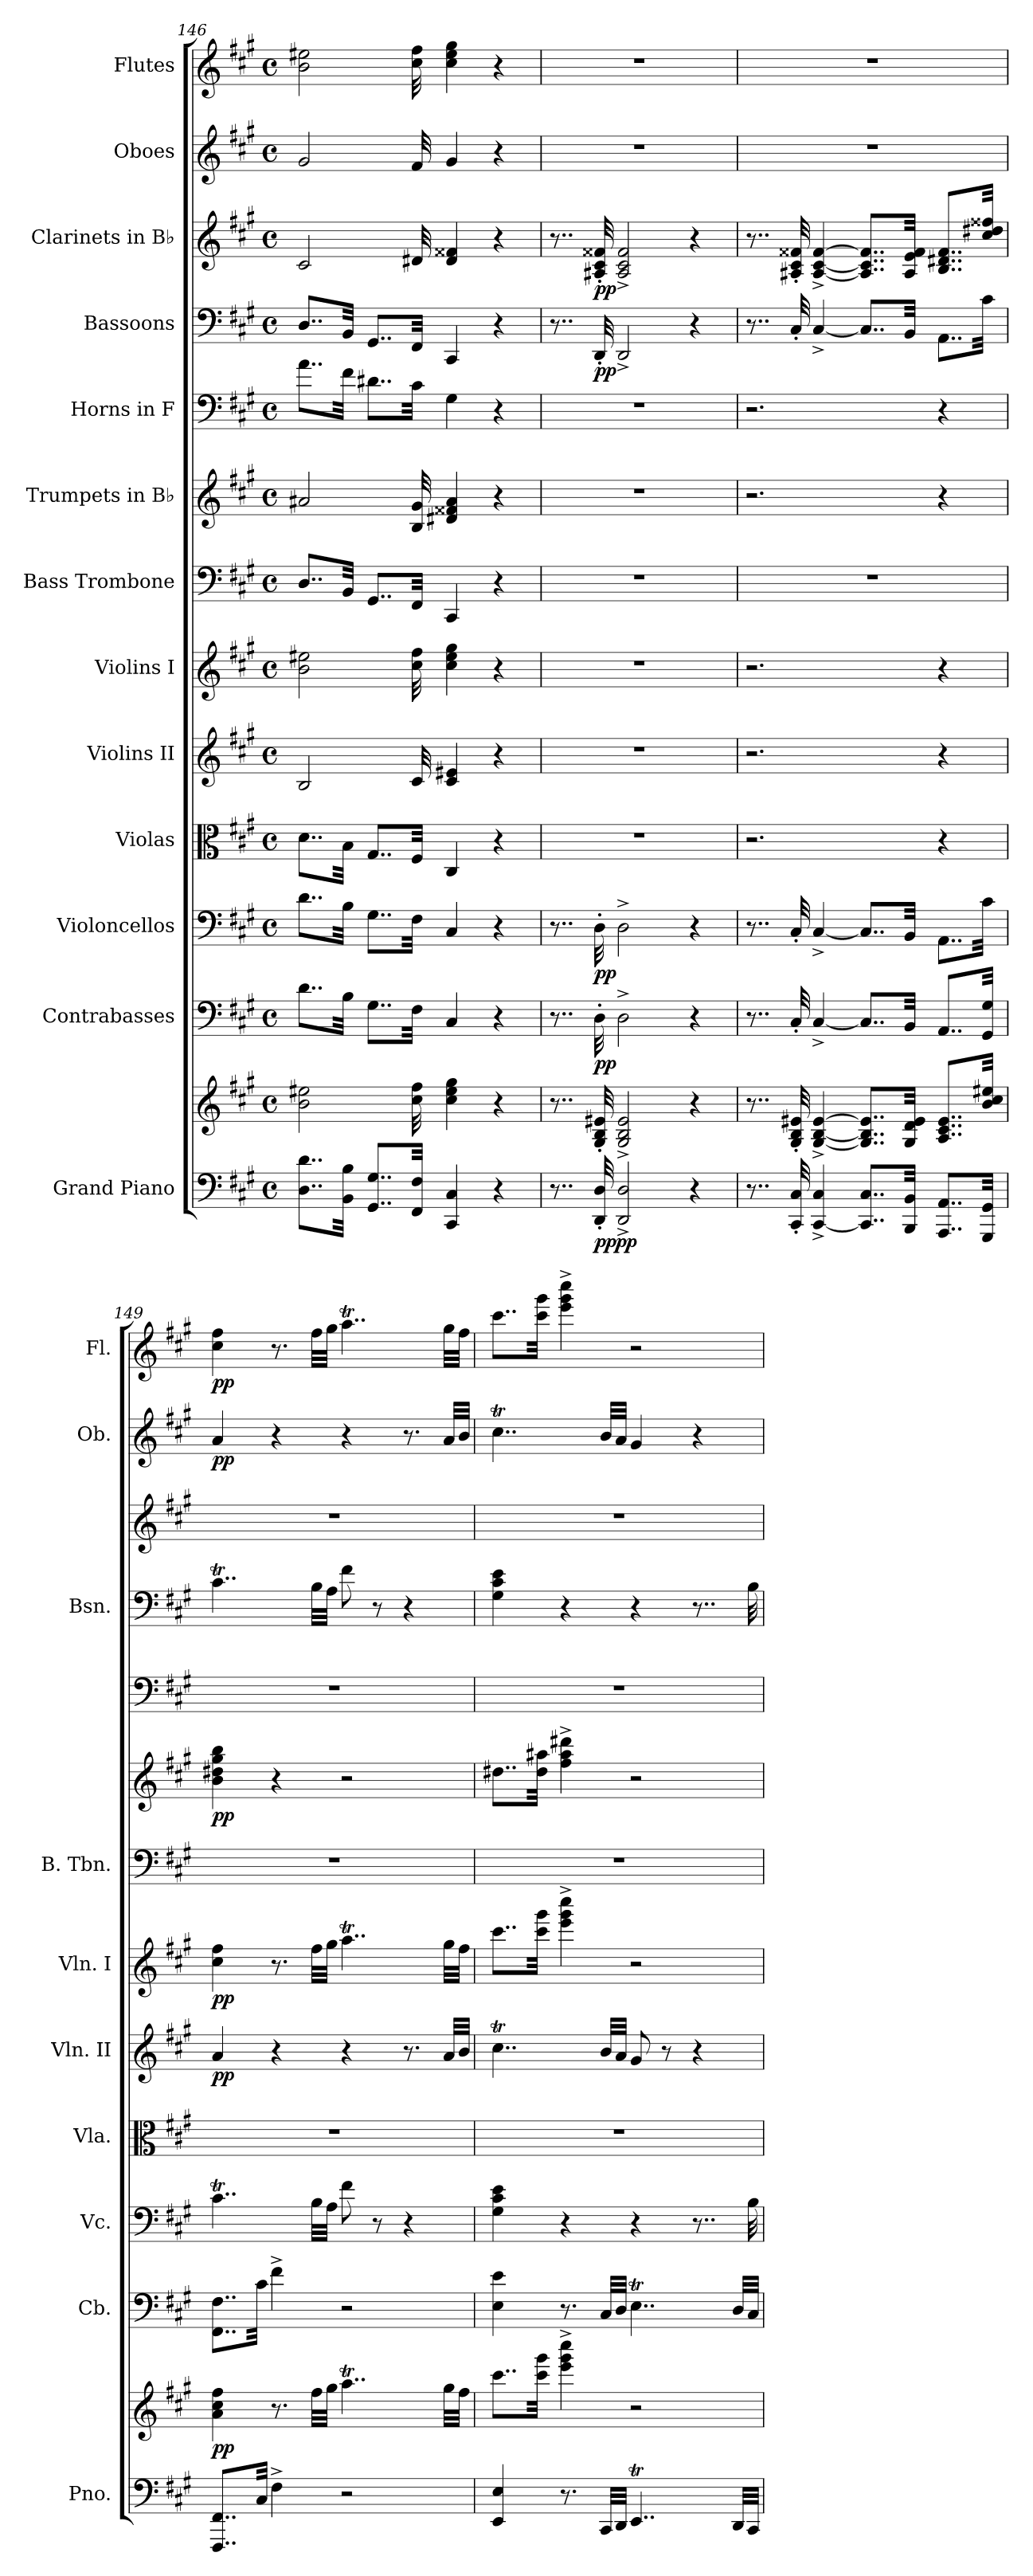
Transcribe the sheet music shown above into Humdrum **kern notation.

**kern	**kern	**dynam	**kern	**dynam	**kern	**dynam	**kern	**kern	**dynam	**kern	**dynam	**kern	**kern	**dynam	**kern	**kern	**dynam	**kern	**dynam	**kern	**dynam	**kern	**dynam
*part13	*part13	*part13	*part12	*part12	*part11	*part11	*part10	*part9	*part9	*part8	*part8	*part7	*part6	*part6	*part5	*part4	*part4	*part3	*part3	*part2	*part2	*part1	*part1
*staff14	*staff13	*staff13/14	*staff12	*staff12	*staff11	*staff11	*staff10	*staff9	*staff9	*staff8	*staff8	*staff7	*staff6	*staff6	*staff5	*staff4	*staff4	*staff3	*staff3	*staff2	*staff2	*staff1	*staff1
*I"Grand Piano	*	*	*I"Contrabasses	*	*I"Violoncellos	*	*I"Violas	*I"Violins II	*	*I"Violins I	*	*I"Bass Trombone	*I"Trumpets in B♭	*	*I"Horns in F	*I"Bassoons	*	*I"Clarinets in B♭	*	*I"Oboes	*	*I"Flutes	*
*I'Pno.	*	*	*I'Cb.	*	*I'Vc.	*	*I'Vla.	*I'Vln. II	*	*I'Vln. I	*	*I'B. Tbn.	*	*	*	*I'Bsn.	*	*	*	*I'Ob.	*	*I'Fl.	*
*clefF4	*clefG2	*	*clefF4	*	*clefF4	*	*clefC3	*clefG2	*	*clefG2	*	*clefF4	*clefG2	*	*clefF4	*clefF4	*	*clefG2	*	*clefG2	*	*clefG2	*
*	*	*	*ITrd7c12	*	*	*	*	*	*	*	*	*	*ITrd1c2	*	*ITrd4c7	*	*	*ITrd1c2	*	*	*	*	*
*k[f#c#g#]	*k[f#c#g#]	*	*k[f#c#g#]	*	*k[f#c#g#]	*	*k[f#c#g#]	*k[f#c#g#]	*	*k[f#c#g#]	*	*k[f#c#g#]	*k[f#]	*	*k[f#c#]	*k[f#c#g#]	*	*k[f#]	*	*k[f#c#g#]	*	*k[f#c#g#]	*
*M4/4	*M4/4	*	*M4/4	*	*M4/4	*	*M4/4	*M4/4	*	*M4/4	*	*M4/4	*M4/4	*	*M4/4	*M4/4	*	*M4/4	*	*M4/4	*	*M4/4	*
*met(c)	*met(c)	*	*met(c)	*	*met(c)	*	*met(c)	*met(c)	*	*met(c)	*	*met(c)	*met(c)	*	*met(c)	*met(c)	*	*met(c)	*	*met(c)	*	*met(c)	*
=146	=146	=146	=146	=146	=146	=146	=146	=146	=146	=146	=146	=146	=146	=146	=146	=146	=146	=146	=146	=146	=146	=146	=146
!	!LO:N:vis=2	!	!	!	!	!	!	!LO:N:vis=2	!	!LO:N:vis=2	!	!	!LO:N:vis=2	!	!	!	!	!LO:N:vis=2	!	!LO:N:vis=2	!	!LO:N:vis=2	!
8..D\ 8..d\L	4...b\ 4...ee#X\	.	8..D\L	.	8..d\L	.	8..d\L	4...B/	.	4...b\ 4...ee#X\	.	8..D/L	4...g#X/	.	8..d\L	8..D/L	.	4...B/	.	4...g#/	.	4...b\ 4...ee#X\	.
32BB\ 32B\Jkk	.	.	32BB\Jkk	.	32B\Jkk	.	32B\Jkk	.	.	.	.	32BB/Jkk	.	.	32B\Jkk	32BB/Jkk	.	.	.	.	.	.	.
8..GG#/ 8..G#/L	.	.	8..GG#\L	.	8..G#\L	.	8..G#/L	.	.	.	.	8..GG#/L	.	.	8..G#X\L	8..GG#/L	.	.	.	.	.	.	.
32FF#/ 32F#/Jkk	32cc#\ 32ff#\	.	32FF#\Jkk	.	32F#\Jkk	.	32F#/Jkk	32c#/	.	32cc#\ 32ff#\	.	32FF#/Jkk	32A/ 32f#/	.	32F#\Jkk	32FF#/Jkk	.	32c#X/	.	32f#/	.	32cc#\ 32ff#\	.
4CC#/ 4C#/	4cc#\ 4ee#\ 4gg#\	.	4CC#/	.	4C#/	.	4C#/	4c#/ 4e#X/	.	4cc#\ 4ee#\ 4gg#\	.	4CC#/	4c#X/ 4e#X/ 4g#/	.	4C#\	4CC#/	.	4c#/ 4e#X/	.	4g#/	.	4cc#\ 4ee#\ 4gg#\	.
4r	4r	.	4r	.	4r	.	4r	4r	.	4r	.	4r	4r	.	4r	4r	.	4r	.	4r	.	4r	.
=147	=147	=147	=147	=147	=147	=147	=147	=147	=147	=147	=147	=147	=147	=147	=147	=147	=147	=147	=147	=147	=147	=147	=147
8..r	8..r	.	8..r	.	8..r	.	1r	1r	.	1r	.	1r	1r	.	1r	8..r	.	8..r	.	1r	.	1r	.
!	!	!LO:DY:b=2	!	!	!	!	!	!	!	!	!	!	!	!	!	!	!	!	!	!	!	!	!
!	!	!LO:DY:n=1:b	!	!LO:DY:b	!	!LO:DY:b	!	!	!	!	!	!	!	!	!	!	!LO:DY:b	!	!LO:DY:b	!	!	!	!
32DD/' 32D/'	32G#/' 32B/' 32e#X/'	pp pp	32DD'\	pp	32D'\	pp	.	.	.	.	.	.	.	.	.	32DD'/	pp	32G#X/' 32B/' 32e#X/'	pp	.	.	.	.
2DD/^ 2D/^	2G#/^ 2B/^ 2e#/^	.	2DD^\	.	2D^\	.	.	.	.	.	.	.	.	.	.	2DD^/	.	2G#/^ 2B/^ 2e#/^	.	.	.	.	.
4r	4r	.	4r	.	4r	.	.	.	.	.	.	.	.	.	.	4r	.	4r	.	.	.	.	.
!!LO:PB:g=z
=148	=148	=148	=148	=148	=148	=148	=148	=148	=148	=148	=148	=148	=148	=148	=148	=148	=148	=148	=148	=148	=148	=148	=148
8..r	8..r	.	8..r	.	8..r	.	2.r	2.r	.	2.r	.	1r	2.r	.	2.r	8..r	.	8..r	.	1r	.	1r	.
32CC#/' 32C#/'	32G#/' 32B/' 32e#X/'	.	32CC#'/	.	32C#'/	.	.	.	.	.	.	.	.	.	.	32C#'/	.	32G#X/' 32B/' 32e#X/'	.	.	.	.	.
[4CC#/^ 4C#/^	[4G#/^ [4B/^ [4e#/^	.	[4CC#^/	.	[4C#^/	.	.	.	.	.	.	.	.	.	.	[4C#^/	.	[4G#/^ [4B/^ [4e#/^	.	.	.	.	.
8..CC#/] 8..C#/L	8..G#/] 8..B/] 8..e#/]L	.	8..CC#/L]	.	8..C#/L]	.	.	.	.	.	.	.	.	.	.	8..C#/L]	.	8..G#/] 8..B/] 8..e#/]L	.	.	.	.	.
32BBB/ 32BB/Jkk	32G#/ 32d/ 32e#/Jkk	.	32BBB/Jkk	.	32BB/Jkk	.	.	.	.	.	.	.	.	.	.	32BB/Jkk	.	32G#/ 32d/ 32e#/Jkk	.	.	.	.	.
8..AAA/ 8..AA/L	8..A/ 8..c#/ 8..e#/L	.	8..AAA/L	.	8..AA\L	.	4r	4r	.	4r	.	.	4r	.	4r	8..AA\L	.	8..A/ 8..c#X/ 8..e#/L	.	.	.	.	.
32GGG#/ 32GG#/Jkk	32b/ 32cc#/ 32ee#X/Jkk	.	32GGG#/ 32GG#/Jkk	.	32c#\Jkk	.	.	.	.	.	.	.	.	.	.	32c#\Jkk	.	32b/ 32cc#X/ 32ee#X/Jkk	.	.	.	.	.
=149	=149	=149	=149	=149	=149	=149	=149	=149	=149	=149	=149	=149	=149	=149	=149	=149	=149	=149	=149	=149	=149	=149	=149
!	!	!LO:DY:b	!	!	!	!	!	!	!LO:DY:b	!	!LO:DY:b	!	!	!LO:DY:b	!	!	!	!	!	!	!LO:DY:b	!	!LO:DY:b
8..FFF#/ 8..FF#/L	4a\ 4cc#\ 4ff#\	pp	8..FFF#\ 8..FF#\L	.	4..c#t\	.	1r	4a/	pp	4cc#\ 4ff#\	pp	1r	4a\ 4cc#X\ 4ff#\ 4aa\	pp	1r	4..c#t\	.	1r	.	4a/	pp	4cc#\ 4ff#\	pp
32C#/Jkk	.	.	32C#\Jkk	.	.	.	.	.	.	.	.	.	.	.	.	.	.	.	.	.	.	.	.
4F#^\	8.r	.	4F#^\	.	.	.	.	4r	.	8.r	.	.	4r	.	.	.	.	.	.	4r	.	8.r	.
.	32ff#\LLL	.	.	.	32B\LLL	.	.	.	.	32ff#\LLL	.	.	.	.	.	32B\LLL	.	.	.	.	.	32ff#\LLL	.
.	32gg#\JJJ	.	.	.	32A\JJJ	.	.	.	.	32gg#\JJJ	.	.	.	.	.	32A\JJJ	.	.	.	.	.	32gg#\JJJ	.
2r	4..aaT\	.	2r	.	8f#\	.	.	4r	.	4..aaT\	.	.	2r	.	.	8f#\	.	.	.	4r	.	4..aaT\	.
.	.	.	.	.	8r	.	.	.	.	.	.	.	.	.	.	8r	.	.	.	.	.	.	.
.	.	.	.	.	4r	.	.	8.r	.	.	.	.	.	.	.	4r	.	.	.	8.r	.	.	.
.	32gg#\LLL	.	.	.	.	.	.	32a/LLL	.	32gg#\LLL	.	.	.	.	.	.	.	.	.	32a/LLL	.	32gg#\LLL	.
.	32ff#\JJJ	.	.	.	.	.	.	32b/JJJ	.	32ff#\JJJ	.	.	.	.	.	.	.	.	.	32b/JJJ	.	32ff#\JJJ	.
=150	=150	=150	=150	=150	=150	=150	=150	=150	=150	=150	=150	=150	=150	=150	=150	=150	=150	=150	=150	=150	=150	=150	=150
4EE/ 4E/	8..ccc#\L	.	4EE\ 4E\	.	4G#\ 4c#\ 4e\	.	1r	4..cc#t\	.	8..ccc#\L	.	1r	8..cc#X\L	.	1r	4G#\ 4c#\ 4e\	.	1r	.	4..cc#t\	.	8..ccc#\L	.
.	32ccc#\ 32ggg#\Jkk	.	.	.	.	.	.	.	.	32ccc#\ 32ggg#\Jkk	.	.	32cc#\ 32gg#X\Jkk	.	.	.	.	.	.	.	.	32ccc#\ 32ggg#\Jkk	.
8.r	4eee\^ 4ggg#\^ 4cccc#\^	.	8.r	.	4r	.	.	.	.	4eee\^ 4ggg#\^ 4cccc#\^	.	.	4ee\^ 4gg#\^ 4ccc#X\^	.	.	4r	.	.	.	.	.	4eee\^ 4ggg#\^ 4cccc#\^	.
32CC#/LLL	.	.	32CC#/LLL	.	.	.	.	32b/LLL	.	.	.	.	.	.	.	.	.	.	.	32b/LLL	.	.	.
32DD/JJJ	.	.	32DD/JJJ	.	.	.	.	32a/JJJ	.	.	.	.	.	.	.	.	.	.	.	32a/JJJ	.	.	.
4..EET/	2r	.	4..EET\	.	4r	.	.	8g#/	.	2r	.	.	2r	.	.	4r	.	.	.	4g#/	.	2r	.
.	.	.	.	.	.	.	.	8r	.	.	.	.	.	.	.	.	.	.	.	.	.	.	.
.	.	.	.	.	8..r	.	.	4r	.	.	.	.	.	.	.	8..r	.	.	.	4r	.	.	.
32DD/LLL	.	.	32DD/LLL	.	.	.	.	.	.	.	.	.	.	.	.	.	.	.	.	.	.	.	.
32CC#/JJJ	.	.	32CC#/JJJ	.	32B\	.	.	.	.	.	.	.	.	.	.	32B\	.	.	.	.	.	.	.
=	=	=	=	=	=	=	=	=	=	=	=	=	=	=	=	=	=	=	=	=	=	=	=
*-	*-	*-	*-	*-	*-	*-	*-	*-	*-	*-	*-	*-	*-	*-	*-	*-	*-	*-	*-	*-	*-	*-	*-
